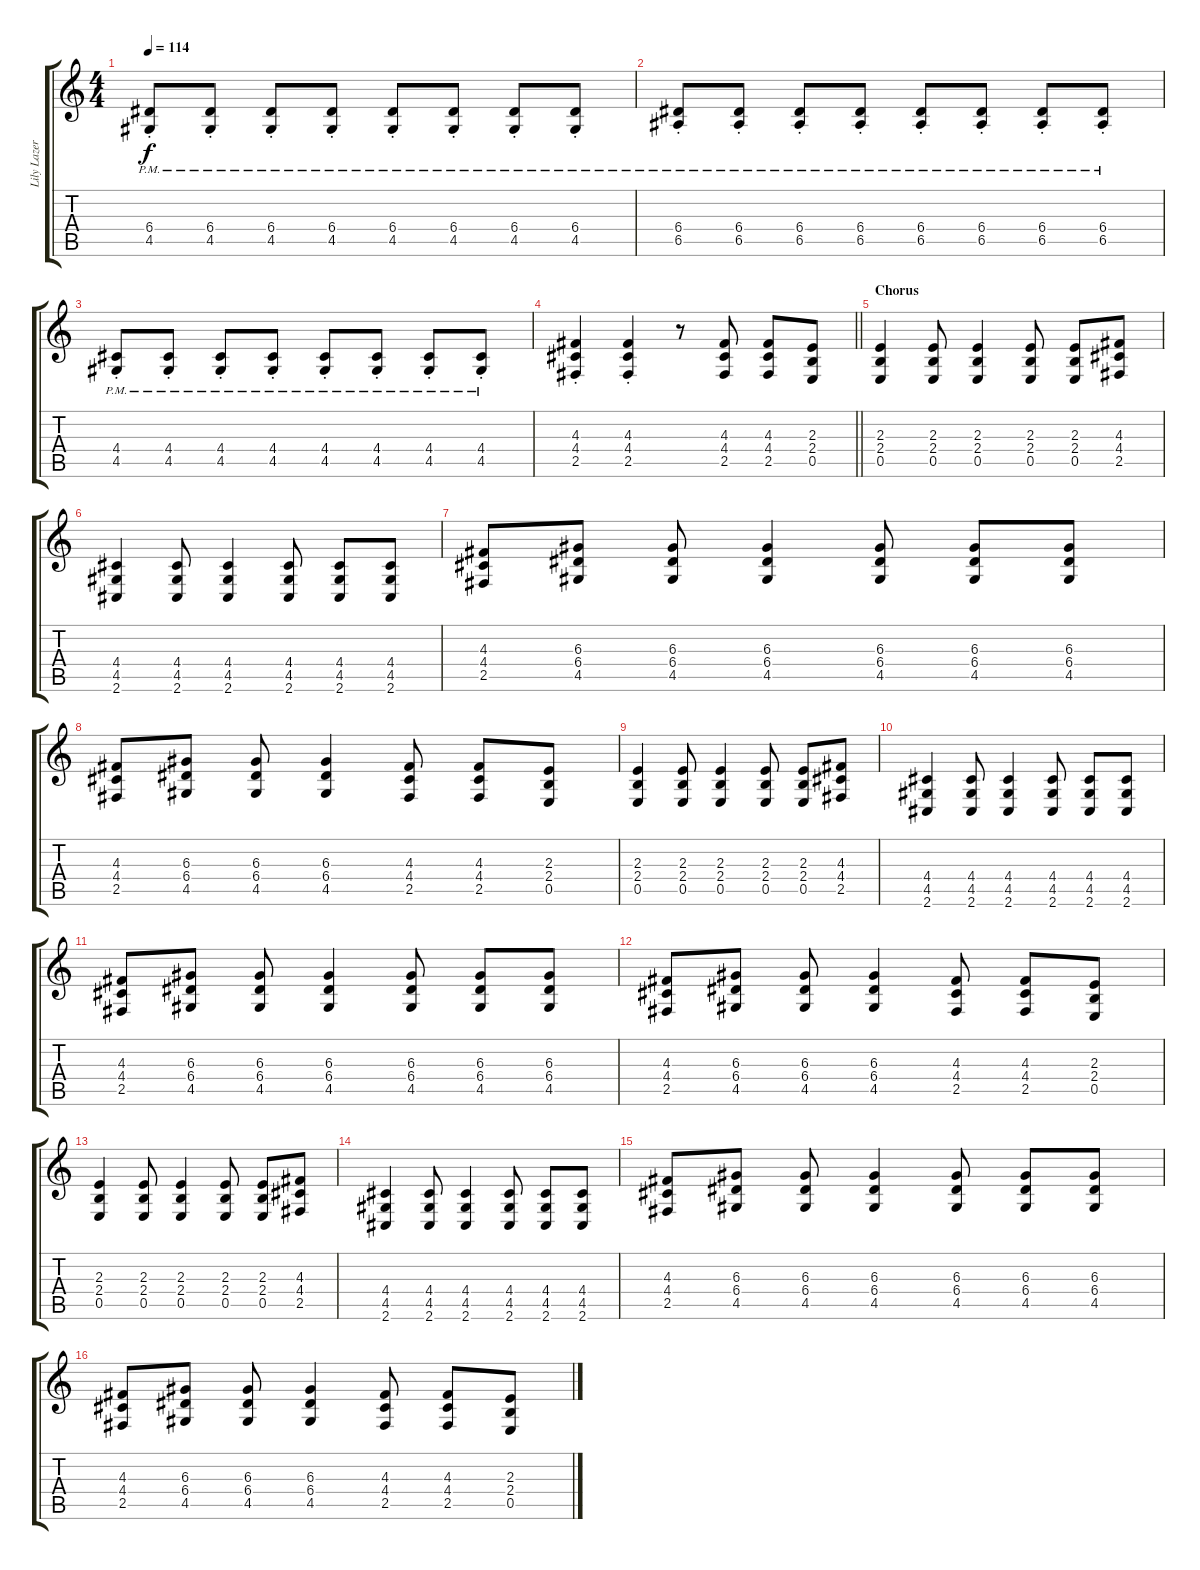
\track ("Lily Lazer (Guitar)" "Lily Lazer") {instrument distortionguitar}
\staff {score tabs}
\tuning (B3 Gb3 D3 A2 E2 B1) {hide}
\ts (4 4)
\tempo 114
\clef g2
\ks c
(6.4{pm st} 4.5{pm st}).8{dy f} (6.4{pm st} 4.5{pm st}).8 (6.4{pm st} 4.5{pm st}).8 (6.4{pm st} 4.5{pm st}).8 (6.4{pm st} 4.5{pm st}).8 (6.4{pm st} 4.5{pm st}).8 (6.4{pm st} 4.5{pm st}).8 (6.4{pm st} 4.5{pm st}).8 |
(6.4{pm st} 6.5{pm st}).8 (6.4{pm st} 6.5{pm st}).8 (6.4{pm st} 6.5{pm st}).8 (6.4{pm st} 6.5{pm st}).8 (6.4{pm st} 6.5{pm st}).8 (6.4{pm st} 6.5{pm st}).8 (6.4{pm st} 6.5{pm st}).8 (6.4{pm st} 6.5{pm st}).8 |
(4.4{pm st} 4.5{pm st}).8 (4.4{pm st} 4.5{pm st}).8 (4.4{pm st} 4.5{pm st}).8 (4.4{pm st} 4.5{pm st}).8 (4.4{pm st} 4.5{pm st}).8 (4.4{pm st} 4.5{pm st}).8 (4.4{pm st} 4.5{pm st}).8 (4.4{pm st} 4.5{pm st}).8 |
\barLineRight lightlight
(4.3{st} 4.4{st} 2.5{st}).4 (4.3{st} 4.4{st} 2.5{st}).4 r.8 (4.3 4.4 2.5).8 (4.3 4.4 2.5).8 (2.3 2.4 0.5).8 |
\section ("" "Chorus")
(2.3 2.4 0.5).4 (2.3 2.4 0.5).8 (2.3 2.4 0.5).4 (2.3 2.4 0.5).8 (2.3 2.4 0.5).8 (4.3 4.4 2.5).8 |
(4.4 4.5 2.6).4 (4.4 4.5 2.6).8 (4.4 4.5 2.6).4 (4.4 4.5 2.6).8 (4.4 4.5 2.6).8 (4.4 4.5 2.6).8 |
(4.3 4.4 2.5).8 (6.3 6.4 4.5).8 (6.3 6.4 4.5).8 (6.3 6.4 4.5).4 (6.3 6.4 4.5).8 (6.3 6.4 4.5).8 (6.3 6.4 4.5).8 |
(4.3 4.4 2.5).8 (6.3 6.4 4.5).8 (6.3 6.4 4.5).8 (6.3 6.4 4.5).4 (4.3 4.4 2.5).8 (4.3 4.4 2.5).8 (2.3 2.4 0.5).8 |
(2.3 2.4 0.5).4 (2.3 2.4 0.5).8 (2.3 2.4 0.5).4 (2.3 2.4 0.5).8 (2.3 2.4 0.5).8 (4.3 4.4 2.5).8 |
(4.4 4.5 2.6).4 (4.4 4.5 2.6).8 (4.4 4.5 2.6).4 (4.4 4.5 2.6).8 (4.4 4.5 2.6).8 (4.4 4.5 2.6).8 |
(4.3 4.4 2.5).8 (6.3 6.4 4.5).8 (6.3 6.4 4.5).8 (6.3 6.4 4.5).4 (6.3 6.4 4.5).8 (6.3 6.4 4.5).8 (6.3 6.4 4.5).8 |
(4.3 4.4 2.5).8 (6.3 6.4 4.5).8 (6.3 6.4 4.5).8 (6.3 6.4 4.5).4 (4.3 4.4 2.5).8 (4.3 4.4 2.5).8 (2.3 2.4 0.5).8 |
(2.3 2.4 0.5).4 (2.3 2.4 0.5).8 (2.3 2.4 0.5).4 (2.3 2.4 0.5).8 (2.3 2.4 0.5).8 (4.3 4.4 2.5).8 |
(4.4 4.5 2.6).4 (4.4 4.5 2.6).8 (4.4 4.5 2.6).4 (4.4 4.5 2.6).8 (4.4 4.5 2.6).8 (4.4 4.5 2.6).8 |
(4.3 4.4 2.5).8 (6.3 6.4 4.5).8 (6.3 6.4 4.5).8 (6.3 6.4 4.5).4 (6.3 6.4 4.5).8 (6.3 6.4 4.5).8 (6.3 6.4 4.5).8 |
(4.3 4.4 2.5).8 (6.3 6.4 4.5).8 (6.3 6.4 4.5).8 (6.3 6.4 4.5).4 (4.3 4.4 2.5).8 (4.3 4.4 2.5).8 (2.3 2.4 0.5).8
